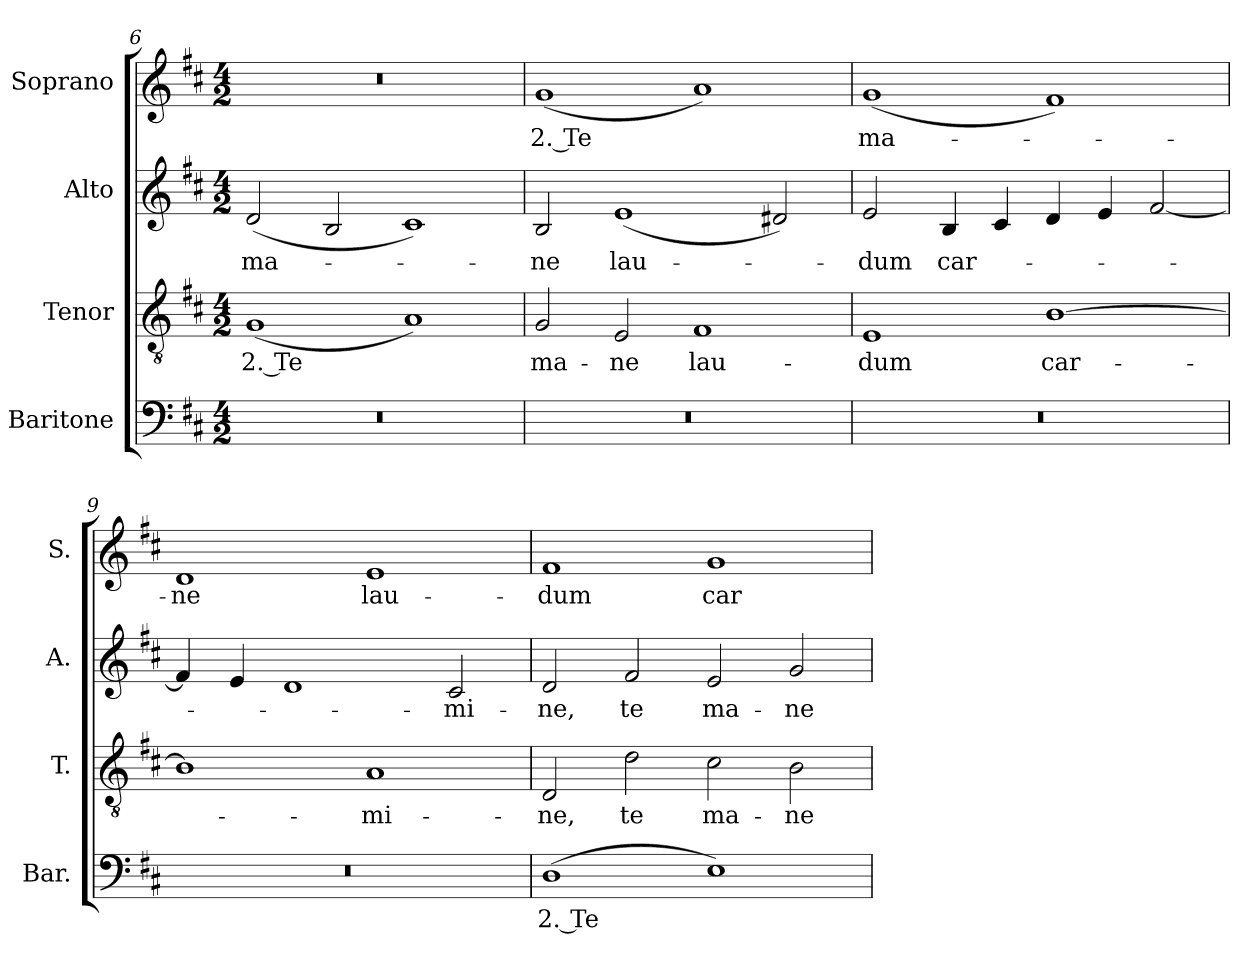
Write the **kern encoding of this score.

**kern	**text	**kern	**text	**kern	**text	**kern	**text
*part4	*part4	*part3	*part3	*part2	*part2	*part1	*part1
*staff4	*staff4	*staff3	*staff3	*staff2	*staff2	*staff1	*staff1
*I"Baritone	*	*I"Tenor	*	*I"Alto	*	*I"Soprano	*
*I'Bar.	*	*I'T.	*	*I'A.	*	*I'S.	*
*clefF4	*	*clefGv2	*	*clefG2	*	*clefG2	*
*	*	*ITrd7c12	*	*	*	*	*
*k[f#c#]	*	*k[f#c#]	*	*k[f#c#]	*	*k[f#c#]	*
*D:	*	*D:	*	*D:	*	*D:	*
*M4/2	*	*M4/2	*	*M4/2	*	*M4/2	*
=6	=6	=6	=6	=6	=6	=6	=6
!LO:N:vis=1	!	!	!	!	!	!	!
!	!	!	!LO:LY:b:color=#000000	!	!	!	!
!	!	!	!	!	!LO:LY:b:color=#000000	!LO:N:vis=1	!
0r	.	(1GGi	2. Te	(2di/	ma-	0r	.
.	.	.	.	2Bi/	.	.	.
.	.	1AAi)	.	1c#i)	.	.	.
=7	=7	=7	=7	=7	=7	=7	=7
!LO:N:vis=1	!	!	!	!	!	!	!
!	!	!	!LO:LY:b:color=#000000	!	!	!	!
!	!	!	!	!	!LO:LY:b:color=#000000	!	!
!	!	!	!	!	!	!	!LO:LY:b:color=#000000
0r	.	2GGi/	ma-	2Bi/	-ne	(1gi	2. Te
!	!	!	!LO:LY:b:color=#000000	!	!	!	!
!	!	!	!	!	!LO:LY:b:color=#000000	!	!
.	.	2EEi/	-ne	(1ei	lau-	.	.
!	!	!	!LO:LY:b:color=#000000	!	!	!	!
.	.	1FF#i	lau-	.	.	1ai)	.
.	.	.	.	2d#Xi/)	.	.	.
=8	=8	=8	=8	=8	=8	=8	=8
!LO:N:vis=1	!	!	!	!	!	!	!
!	!	!	!LO:LY:b:color=#000000	!	!	!	!
!	!	!	!	!	!LO:LY:b:color=#000000	!	!
!	!	!	!	!	!	!	!LO:LY:b:color=#000000
0r	.	1EEi	-dum	2ei/	-dum	(1gi	ma-
!	!	!	!	!	!LO:LY:b:color=#000000	!	!
.	.	.	.	4Bi/	car-	.	.
.	.	.	.	4c#i/	.	.	.
!	!	!	!LO:LY:b:color=#000000	!	!	!	!
.	.	[1BBi	car-	4di/	.	1f#i)	.
.	.	.	.	4ei/	.	.	.
.	.	.	.	[2f#i/	.	.	.
=9	=9	=9	=9	=9	=9	=9	=9
!LO:N:vis=1	!	!	!	!	!	!	!
!	!	!	!	!	!	!	!LO:LY:b:color=#000000
0r	.	1BBi]	.	4f#i/]	.	1di	-ne
.	.	.	.	4ei/	.	.	.
.	.	.	.	1di	.	.	.
!	!	!	!LO:LY:b:color=#000000	!	!	!	!
!	!	!	!	!	!	!	!LO:LY:b:color=#000000
.	.	1AAi	-mi-	.	.	1ei	lau-
!	!	!	!	!	!LO:LY:b:color=#000000	!	!
.	.	.	.	2c#i/	-mi-	.	.
!!LO:LB:g=z
=10	=10	=10	=10	=10	=10	=10	=10
!	!LO:LY:b:color=#000000	!	!	!	!	!	!
!	!	!	!LO:LY:b:color=#000000	!	!	!	!
!	!	!	!	!	!LO:LY:b:color=#000000	!	!
!	!	!	!	!	!	!	!LO:LY:b:color=#000000
(1Di	2. Te	2DDi/	-ne,	2di/	-ne,	1f#i	-dum
!	!	!	!LO:LY:b:color=#000000	!	!	!	!
!	!	!	!	!	!LO:LY:b:color=#000000	!	!
.	.	2Di\	te	2f#i/	te	.	.
!	!	!	!LO:LY:b:color=#000000	!	!	!	!
!	!	!	!	!	!LO:LY:b:color=#000000	!	!
!	!	!	!	!	!	!	!LO:LY:b:color=#000000
1Ei)	.	2C#i\	ma-	2ei/	ma-	1gi	car-
!	!	!	!LO:LY:b:color=#000000	!	!	!	!
!	!	!	!	!	!LO:LY:b:color=#000000	!	!
.	.	2BBi\	-ne	2gi/	-ne	.	.
=	=	=	=	=	=	=	=
*-	*-	*-	*-	*-	*-	*-	*-
